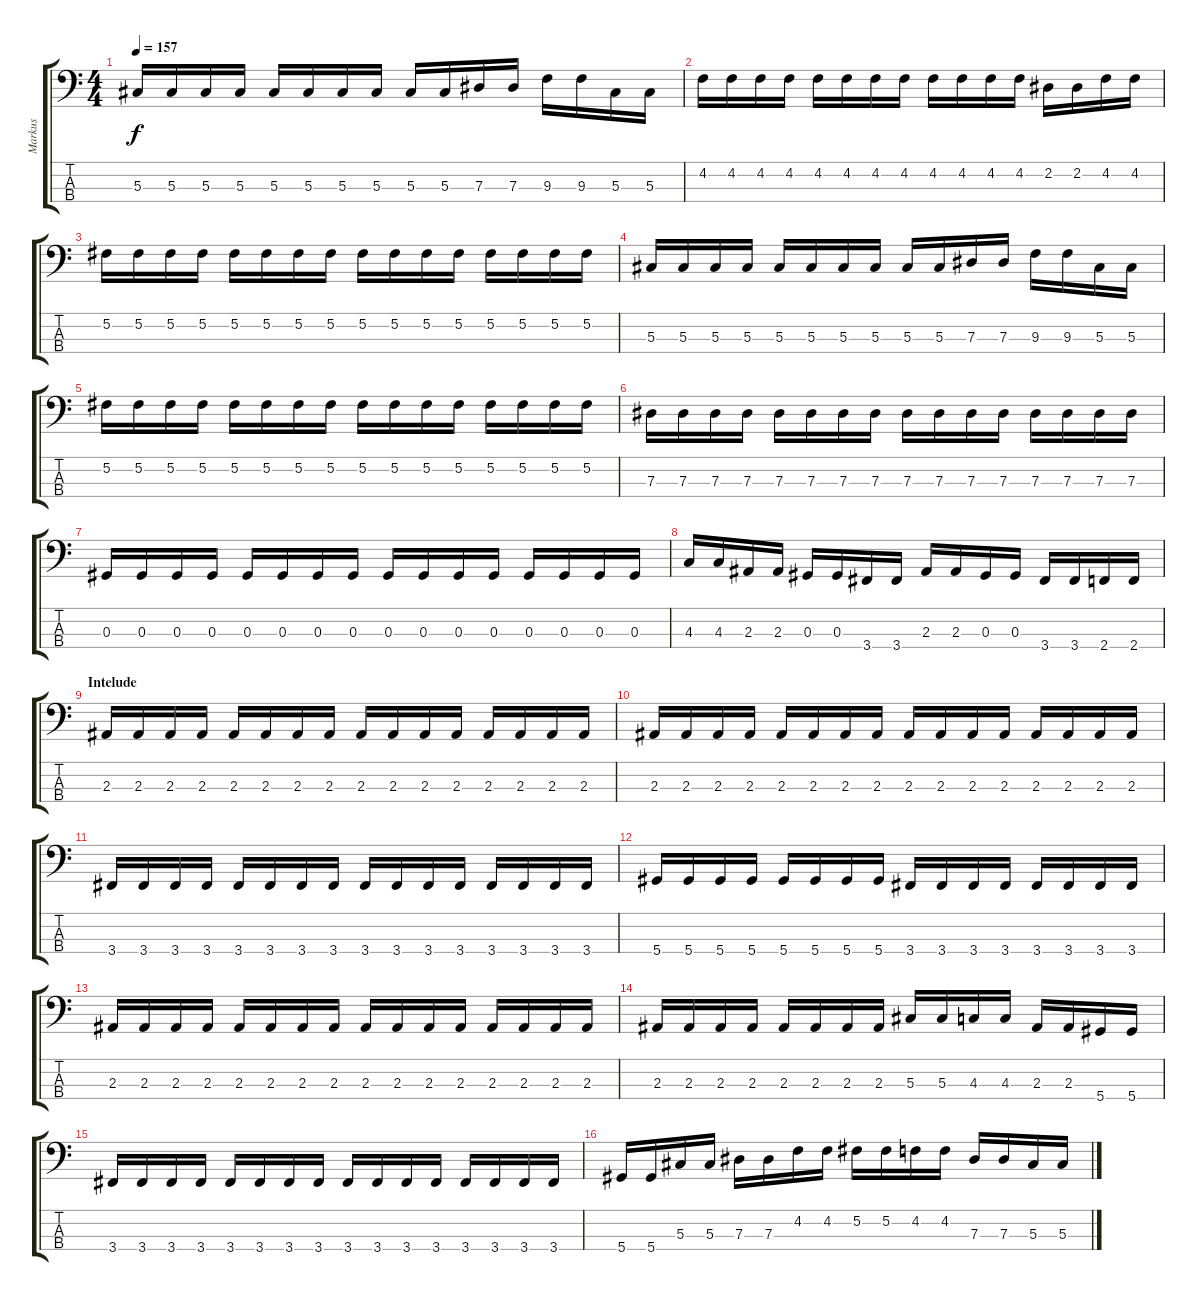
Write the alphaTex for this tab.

\track ("Markus" "Markus") {instrument electricbasspick}
\staff {score tabs}
\tuning (Gb2 Db2 Ab1 Eb1) {hide}
\ts (4 4)
\tempo 157
\clef f4
\ks c
5.3.16{dy f} 5.3.16 5.3.16 5.3.16 5.3.16 5.3.16 5.3.16 5.3.16 5.3.16 5.3.16 7.3.16 7.3.16 9.3.16 9.3.16 5.3.16 5.3.16 |
4.2.16 4.2.16 4.2.16 4.2.16 4.2.16 4.2.16 4.2.16 4.2.16 4.2.16 4.2.16 4.2.16 4.2.16 2.2.16 2.2.16 4.2.16 4.2.16 |
5.2.16 5.2.16 5.2.16 5.2.16 5.2.16 5.2.16 5.2.16 5.2.16 5.2.16 5.2.16 5.2.16 5.2.16 5.2.16 5.2.16 5.2.16 5.2.16 |
5.3.16 5.3.16 5.3.16 5.3.16 5.3.16 5.3.16 5.3.16 5.3.16 5.3.16 5.3.16 7.3.16 7.3.16 9.3.16 9.3.16 5.3.16 5.3.16 |
5.2.16 5.2.16 5.2.16 5.2.16 5.2.16 5.2.16 5.2.16 5.2.16 5.2.16 5.2.16 5.2.16 5.2.16 5.2.16 5.2.16 5.2.16 5.2.16 |
7.3.16 7.3.16 7.3.16 7.3.16 7.3.16 7.3.16 7.3.16 7.3.16 7.3.16 7.3.16 7.3.16 7.3.16 7.3.16 7.3.16 7.3.16 7.3.16 |
0.3.16 0.3.16 0.3.16 0.3.16 0.3.16 0.3.16 0.3.16 0.3.16 0.3.16 0.3.16 0.3.16 0.3.16 0.3.16 0.3.16 0.3.16 0.3.16 |
4.3.16 4.3.16 2.3.16 2.3.16 0.3.16 0.3.16 3.4.16 3.4.16 2.3.16 2.3.16 0.3.16 0.3.16 3.4.16 3.4.16 2.4.16 2.4.16 |
\section ("" "Intelude")
2.3.16 2.3.16 2.3.16 2.3.16 2.3.16 2.3.16 2.3.16 2.3.16 2.3.16 2.3.16 2.3.16 2.3.16 2.3.16 2.3.16 2.3.16 2.3.16 |
2.3.16 2.3.16 2.3.16 2.3.16 2.3.16 2.3.16 2.3.16 2.3.16 2.3.16 2.3.16 2.3.16 2.3.16 2.3.16 2.3.16 2.3.16 2.3.16 |
3.4.16 3.4.16 3.4.16 3.4.16 3.4.16 3.4.16 3.4.16 3.4.16 3.4.16 3.4.16 3.4.16 3.4.16 3.4.16 3.4.16 3.4.16 3.4.16 |
5.4.16 5.4.16 5.4.16 5.4.16 5.4.16 5.4.16 5.4.16 5.4.16 3.4.16 3.4.16 3.4.16 3.4.16 3.4.16 3.4.16 3.4.16 3.4.16 |
2.3.16 2.3.16 2.3.16 2.3.16 2.3.16 2.3.16 2.3.16 2.3.16 2.3.16 2.3.16 2.3.16 2.3.16 2.3.16 2.3.16 2.3.16 2.3.16 |
2.3.16 2.3.16 2.3.16 2.3.16 2.3.16 2.3.16 2.3.16 2.3.16 5.3.16 5.3.16 4.3.16 4.3.16 2.3.16 2.3.16 5.4.16 5.4.16 |
3.4.16 3.4.16 3.4.16 3.4.16 3.4.16 3.4.16 3.4.16 3.4.16 3.4.16 3.4.16 3.4.16 3.4.16 3.4.16 3.4.16 3.4.16 3.4.16 |
5.4.16 5.4.16 5.3.16 5.3.16 7.3.16 7.3.16 4.2.16 4.2.16 5.2.16 5.2.16 4.2.16 4.2.16 7.3.16 7.3.16 5.3.16 5.3.16
